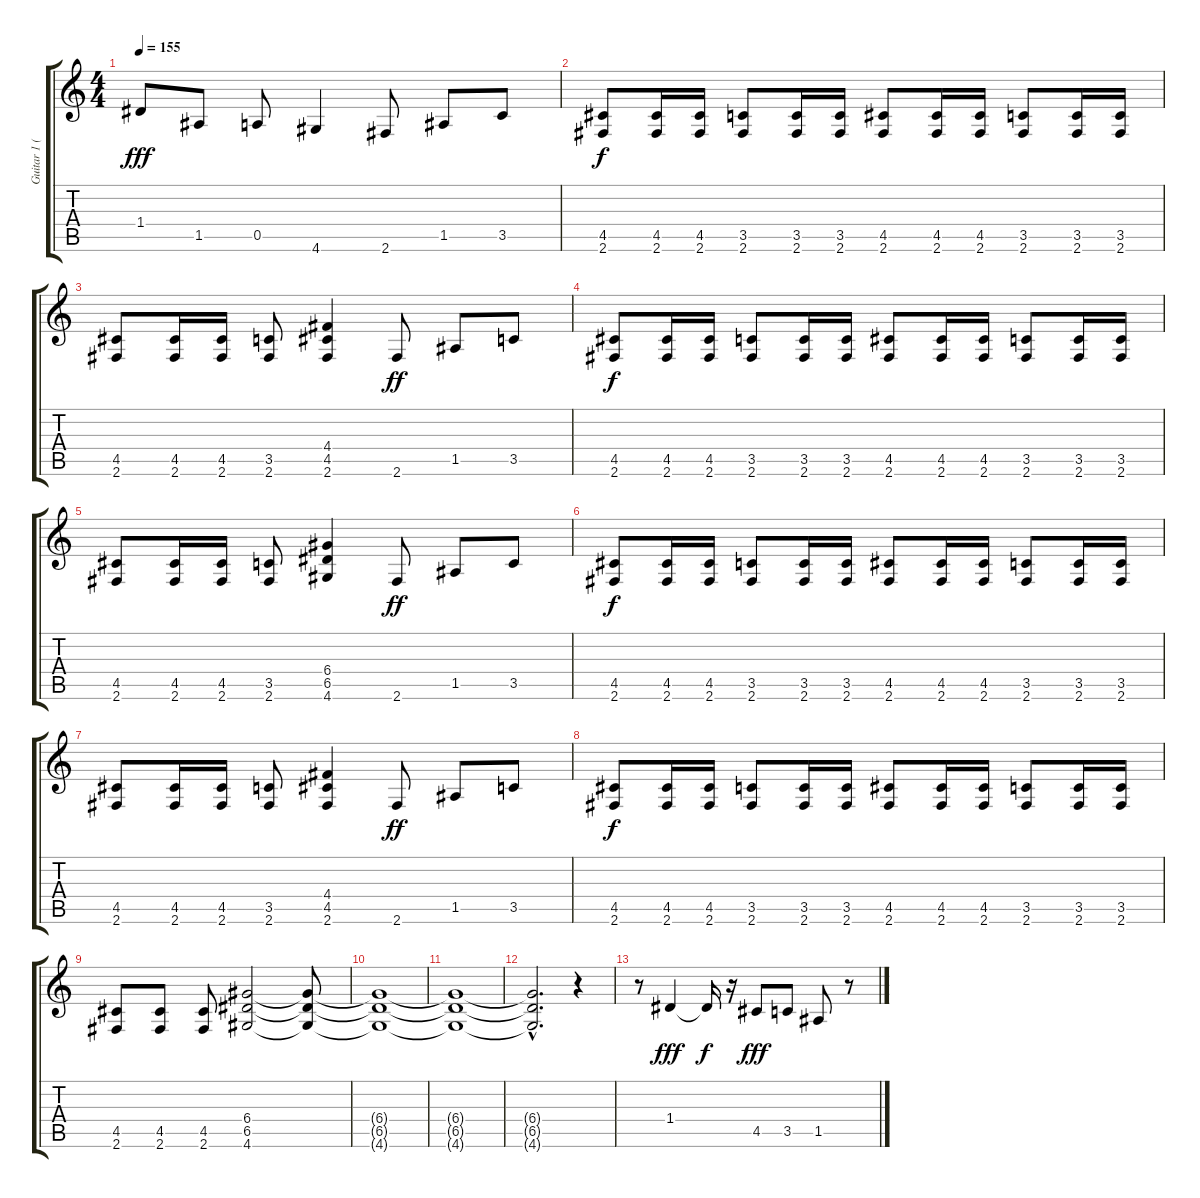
\track ("Guitar 1 (EFX)" "Guitar 1 (") {instrument distortionguitar}
\staff {score tabs}
\tuning (E4 B3 G3 D3 A2 E2) {hide}
\ts (4 4)
\tempo 155
\clef g2
\ks c
1.4.8{dy fff} 1.5.8 0.5.8 4.6.4 2.6.8 1.5.8 3.5.8 |
(4.5 2.6).8{dy f instrument electricguitarmuted} (4.5 2.6).16 (4.5 2.6).16 (3.5 2.6).8 (3.5 2.6).16 (3.5 2.6).16 (4.5 2.6).8 (4.5 2.6).16 (4.5 2.6).16 (3.5 2.6).8 (3.5 2.6).16 (3.5 2.6).16 |
(4.5 2.6).8 (4.5 2.6).16 (4.5 2.6).16 (3.5 2.6).8 (4.4 4.5 2.6).4{instrument distortionguitar} 2.6.8{dy ff instrument electricguitarmuted} 1.5.8{instrument distortionguitar} 3.5.8 |
(4.5 2.6).8{dy f instrument electricguitarmuted} (4.5 2.6).16 (4.5 2.6).16 (3.5 2.6).8 (3.5 2.6).16 (3.5 2.6).16 (4.5 2.6).8 (4.5 2.6).16 (4.5 2.6).16 (3.5 2.6).8 (3.5 2.6).16 (3.5 2.6).16 |
(4.5 2.6).8 (4.5 2.6).16 (4.5 2.6).16 (3.5 2.6).8 (6.4 6.5 4.6).4{instrument distortionguitar} 2.6.8{dy ff instrument electricguitarmuted} 1.5.8{instrument distortionguitar} 3.5.8 |
(4.5 2.6).8{dy f instrument electricguitarmuted} (4.5 2.6).16 (4.5 2.6).16 (3.5 2.6).8 (3.5 2.6).16 (3.5 2.6).16 (4.5 2.6).8 (4.5 2.6).16 (4.5 2.6).16 (3.5 2.6).8 (3.5 2.6).16 (3.5 2.6).16 |
(4.5 2.6).8 (4.5 2.6).16 (4.5 2.6).16 (3.5 2.6).8 (4.4 4.5 2.6).4{instrument distortionguitar} 2.6.8{dy ff instrument electricguitarmuted} 1.5.8{instrument distortionguitar} 3.5.8 |
(4.5 2.6).8{dy f instrument electricguitarmuted} (4.5 2.6).16 (4.5 2.6).16 (3.5 2.6).8 (3.5 2.6).16 (3.5 2.6).16 (4.5 2.6).8 (4.5 2.6).16 (4.5 2.6).16 (3.5 2.6).8 (3.5 2.6).16 (3.5 2.6).16 |
(4.5 2.6).8{instrument distortionguitar} (4.5 2.6).8{instrument electricguitarmuted} (4.5 2.6).8 (6.4 6.5 4.6).2{instrument distortionguitar} (6.4{t} 6.5{t} 4.6{t}).8 |
(6.4{t} 6.5{t} 4.6{t}).1 |
(6.4{t} 6.5{t} 4.6{t}).1 |
(6.4{hac t} 6.5{hac t} 4.6{hac t}).2{d} r.4 |
r.8 1.4.4{dy fff} 1.4{t}.16{dy f} r.16 4.5.8{dy fff} 3.5.8 1.5.8 r.8
